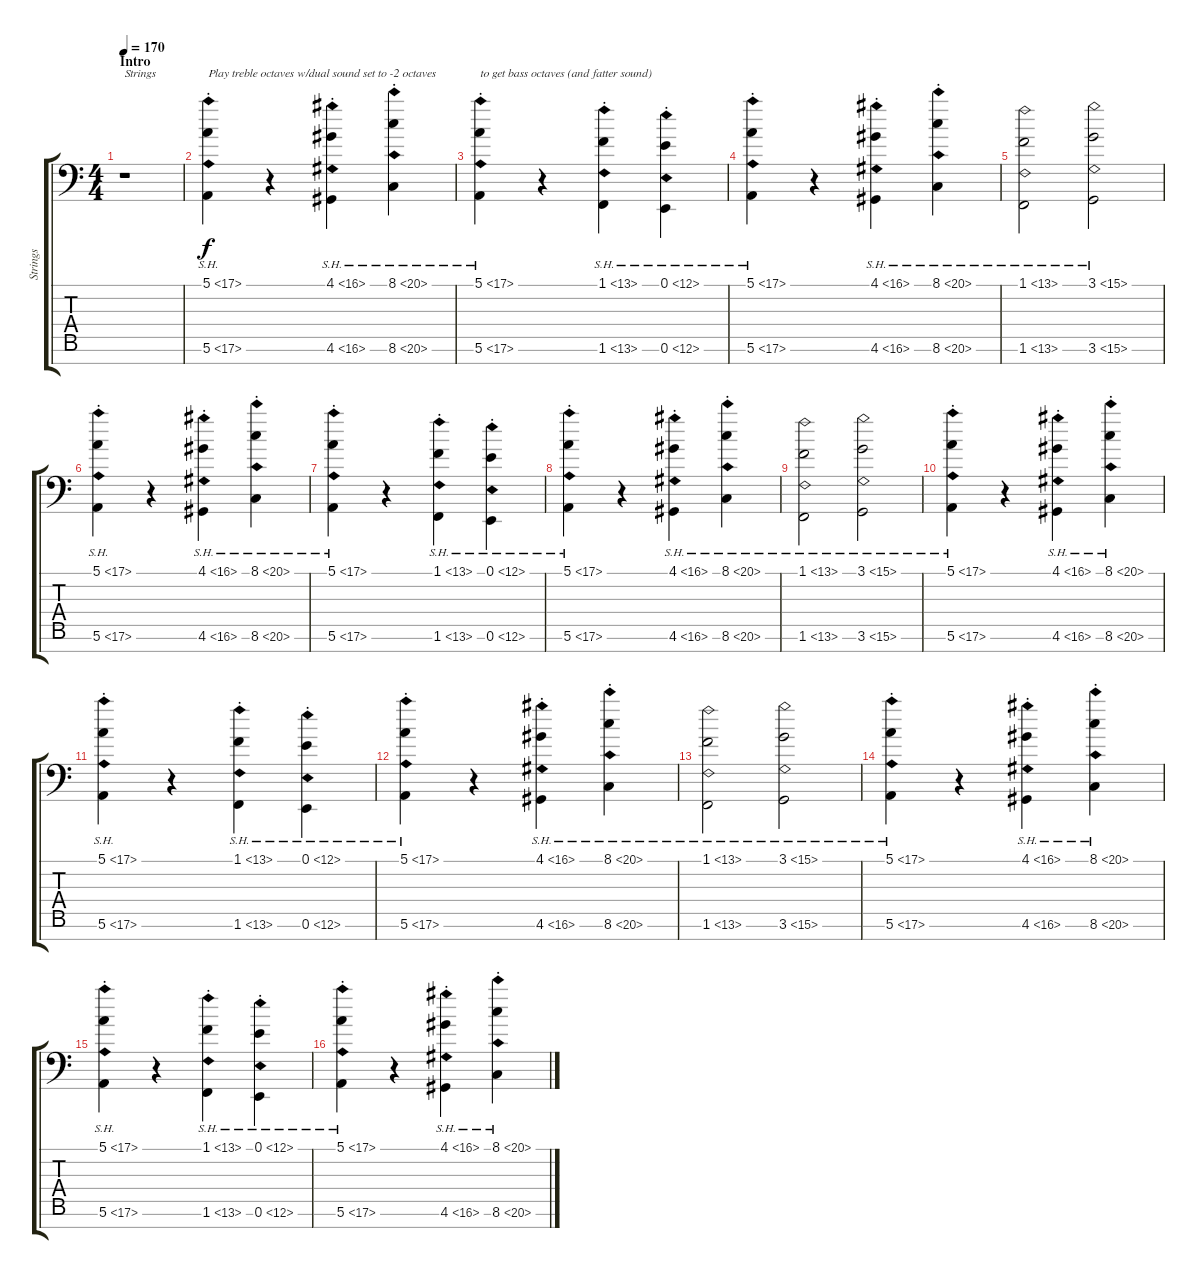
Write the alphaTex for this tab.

\track ("Strings" "Strings") {instrument stringensemble1}
\staff {score tabs}
\tuning (E4 B3 G3 D3 A2 E2 E1) {hide}
\ts (4 4)
\section ("" "Intro")
\tempo 170
\clef f4
\ks c
r.1{txt "Strings" dy f instrument stringensemble1} |
(5.1{sh 12 st} 5.6{sh 12 st}).4{txt "Play treble octaves w/dual sound set to -2 octaves"} r.4 (4.1{sh 12 st} 4.6{sh 12 st}).4 (8.1{sh 12 st} 8.6{sh 12 st}).4 |
(5.1{sh 12 st} 5.6{sh 12 st}).4{txt "to get bass octaves (and fatter sound)"} r.4 (1.1{sh 12 st} 1.6{sh 12 st}).4 (0.1{sh 12 st} 0.6{sh 12 st}).4 |
(5.1{sh 12 st} 5.6{sh 12 st}).4 r.4 (4.1{sh 12 st} 4.6{sh 12 st}).4 (8.1{sh 12 st} 8.6{sh 12 st}).4 |
(1.1{sh 12} 1.6{sh 12}).2 (3.1{sh 12} 3.6{sh 12}).2 |
(5.1{sh 12 st} 5.6{sh 12 st}).4 r.4 (4.1{sh 12 st} 4.6{sh 12 st}).4 (8.1{sh 12 st} 8.6{sh 12 st}).4 |
(5.1{sh 12 st} 5.6{sh 12 st}).4 r.4 (1.1{sh 12 st} 1.6{sh 12 st}).4 (0.1{sh 12 st} 0.6{sh 12 st}).4 |
(5.1{sh 12 st} 5.6{sh 12 st}).4 r.4 (4.1{sh 12 st} 4.6{sh 12 st}).4 (8.1{sh 12 st} 8.6{sh 12 st}).4 |
(1.1{sh 12} 1.6{sh 12}).2 (3.1{sh 12} 3.6{sh 12}).2 |
(5.1{sh 12 st} 5.6{sh 12 st}).4 r.4 (4.1{sh 12 st} 4.6{sh 12 st}).4 (8.1{sh 12 st} 8.6{sh 12 st}).4 |
(5.1{sh 12 st} 5.6{sh 12 st}).4 r.4 (1.1{sh 12 st} 1.6{sh 12 st}).4 (0.1{sh 12 st} 0.6{sh 12 st}).4 |
(5.1{sh 12 st} 5.6{sh 12 st}).4 r.4 (4.1{sh 12 st} 4.6{sh 12 st}).4 (8.1{sh 12 st} 8.6{sh 12 st}).4 |
(1.1{sh 12} 1.6{sh 12}).2 (3.1{sh 12} 3.6{sh 12}).2 |
(5.1{sh 12 st} 5.6{sh 12 st}).4 r.4 (4.1{sh 12 st} 4.6{sh 12 st}).4 (8.1{sh 12 st} 8.6{sh 12 st}).4 |
(5.1{sh 12 st} 5.6{sh 12 st}).4 r.4 (1.1{sh 12 st} 1.6{sh 12 st}).4 (0.1{sh 12 st} 0.6{sh 12 st}).4 |
(5.1{sh 12 st} 5.6{sh 12 st}).4 r.4 (4.1{sh 12 st} 4.6{sh 12 st}).4 (8.1{sh 12 st} 8.6{sh 12 st}).4
